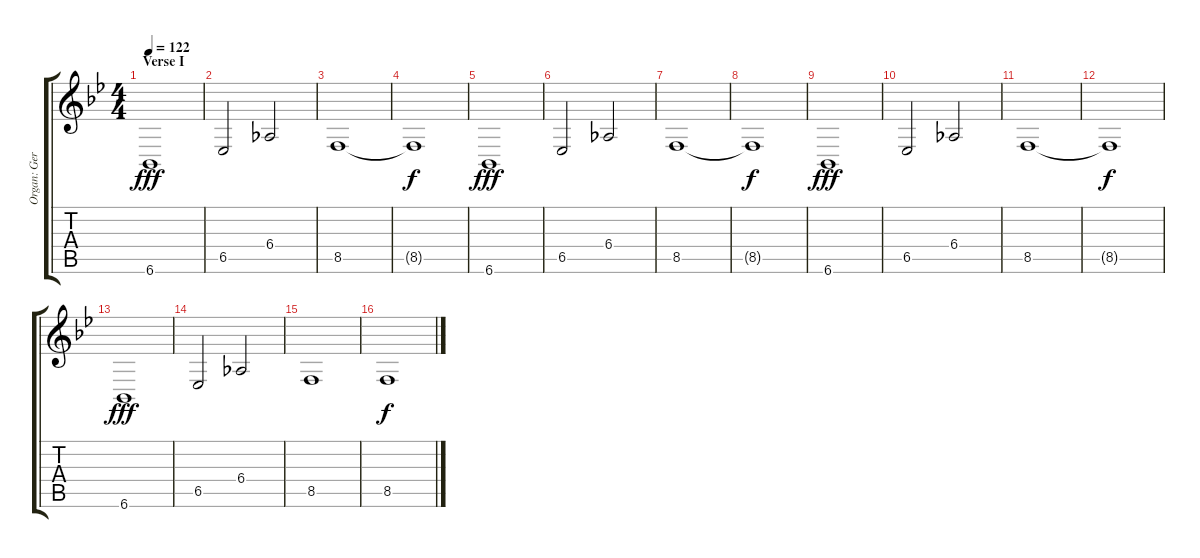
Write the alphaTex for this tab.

\track ("Organ: Gerald" "Organ: Ger") {instrument drawbarorgan}
\staff {score tabs}
\tuning (E4 B3 G3 D3 A2 E2) {hide}
\ts (4 4)
\section ("" "Verse I")
\tempo 122
\clef g2
\ks bb
6.6.1{dy fff} |
6.5.2 6.4.2 |
8.5.1 |
8.5{t}.1{dy f} |
6.6.1{dy fff} |
6.5.2 6.4.2 |
8.5.1 |
8.5{t}.1{dy f} |
6.6.1{dy fff} |
6.5.2 6.4.2 |
8.5.1 |
8.5{t}.1{dy f} |
6.6.1{dy fff} |
6.5.2 6.4.2 |
8.5.1 |
8.5.1{dy f}
